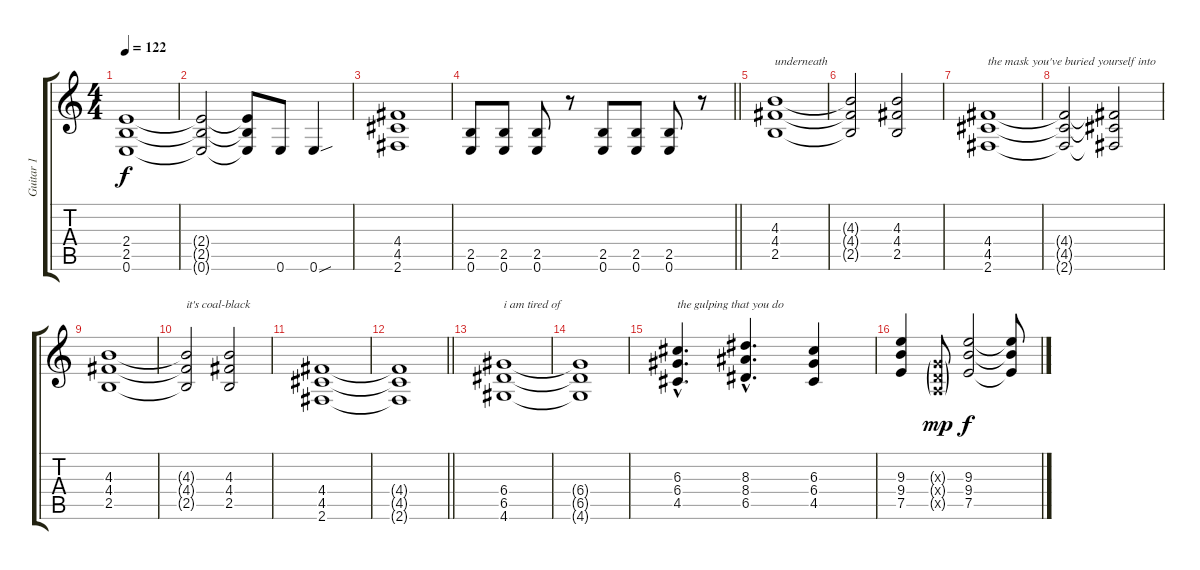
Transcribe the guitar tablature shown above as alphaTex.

\track ("Guitar 1" "Guitar 1") {instrument overdrivenguitar}
\staff {score tabs}
\tuning (E4 B3 G3 D3 A2 E2) {hide}
\ts (4 4)
\tempo 122
\clef g2
\ks c
(2.4 2.5 0.6).1{dy f} |
(2.4{t} 2.5{t} 0.6{t}).2 (2.4{t} 2.5{t} 0.6{t}).8 0.6.8 0.6{sou}.4 |
(4.4 4.5 2.6).1 |
\barLineRight lightlight
(2.5 0.6).8 (2.5 0.6).8 (2.5 0.6).8 r.8 (2.5 0.6).8 (2.5 0.6).8 (2.5 0.6).8 r.8 |
(4.3 4.4 2.5).1{txt "underneath"} |
(4.3{t} 4.4{t} 2.5{t}).2 (4.3 4.4 2.5).2 |
(4.4 4.5 2.6).1{txt "the mask you've buried yourself into"} |
(4.4{t} 4.5{t} 2.6{t}).2 (4.4{t} 4.5{t} 2.6{t}).2 |
(4.3 4.4 2.5).1 |
(4.3{t} 4.4{t} 2.5{t}).2{txt "it's coal-black"} (4.3 4.4 2.5).2 |
(4.4 4.5 2.6).1 |
\barLineRight lightlight
(4.4{t} 4.5{t} 2.6{t}).1 |
(6.4 6.5 4.6).1{txt "i am tired of"} |
(6.4{t} 6.5{t} 4.6{t}).1 |
(6.3{hac} 6.4{hac} 4.5{hac}).4{d txt "the gulping that you do"} (8.3{hac} 8.4{hac} 6.5{hac}).4{d} (6.3 6.4 4.5).4 |
(9.3 9.4 7.5).4 (0.3{g x} 0.4{g x} 0.5{g x}).8{dy mp} (9.3 9.4 7.5).2{dy f} (9.3{t} 9.4{t} 7.5{t}).8
